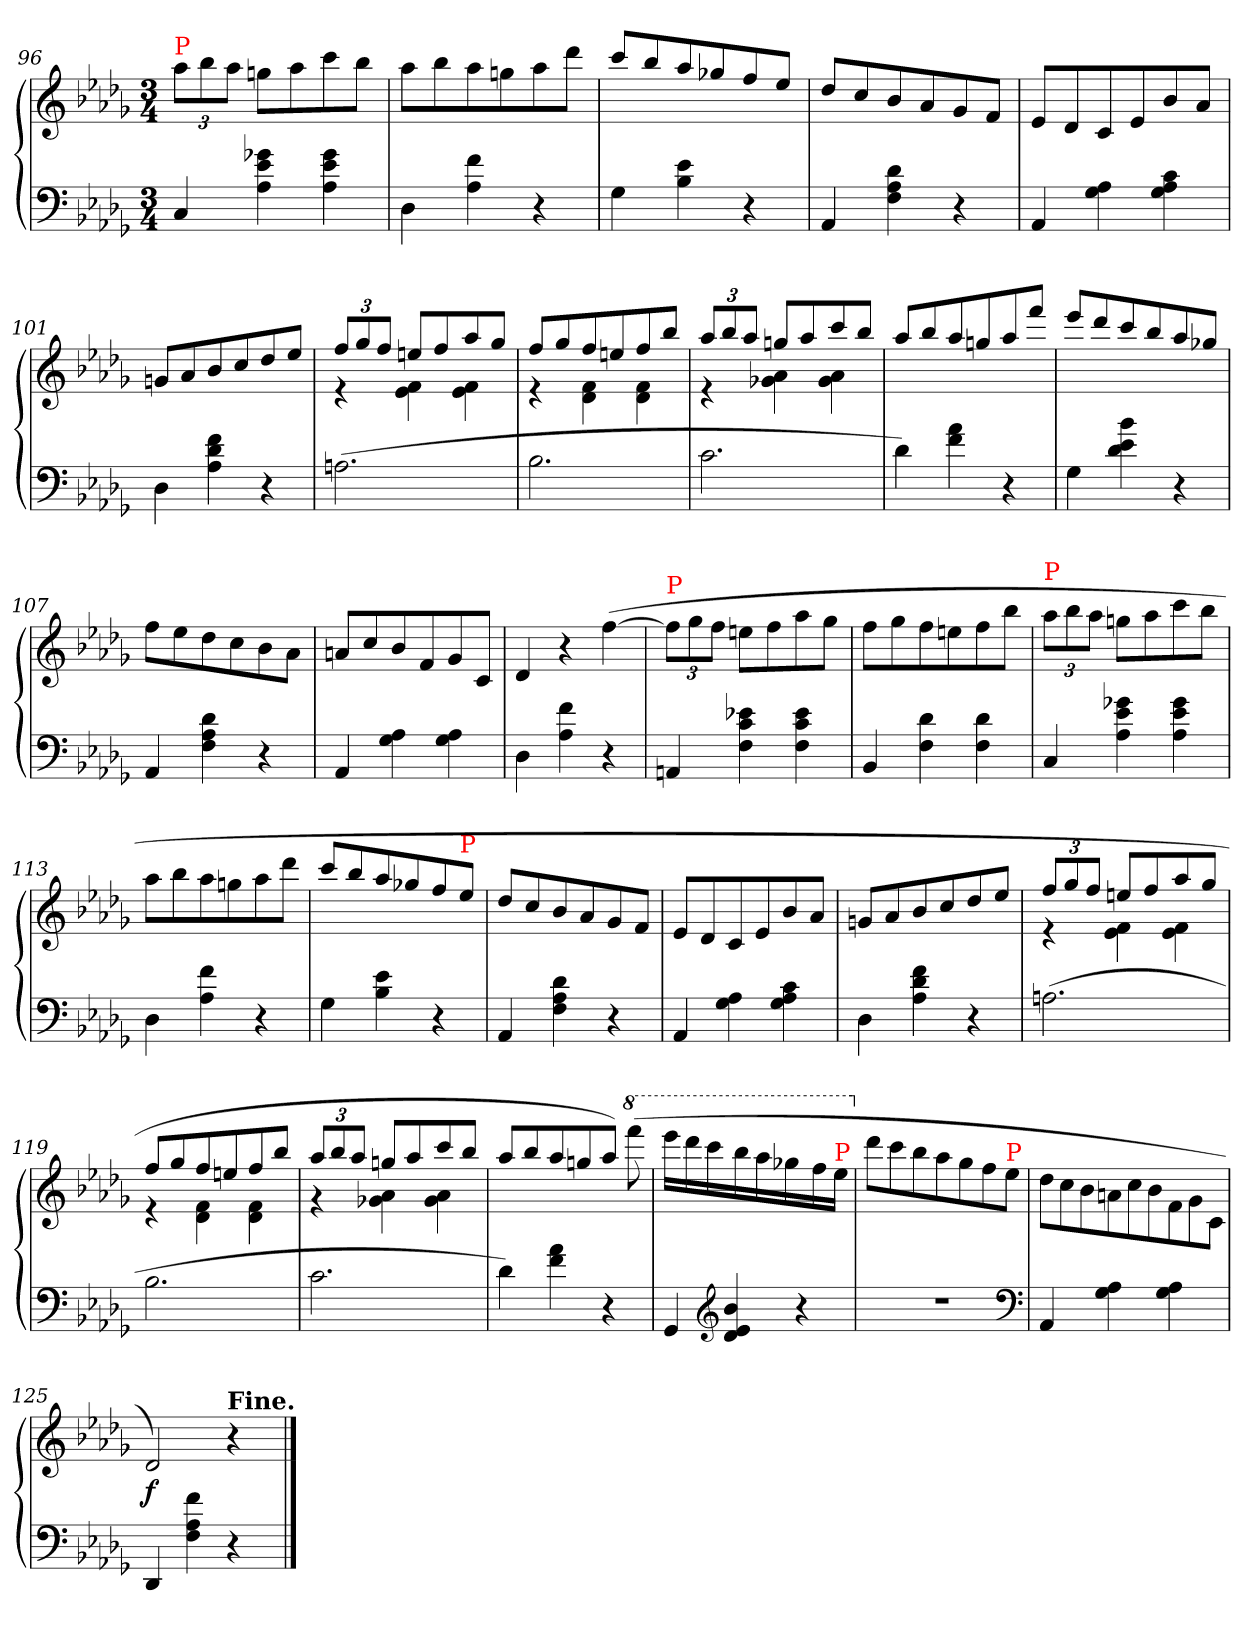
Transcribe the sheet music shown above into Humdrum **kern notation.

**kern	**kern	**dynam
*part1	*part1	*part1
*staff2	*staff1	*staff1/2
*clefF4	*clefG2	*
*k[b-e-a-d-g-]	*k[b-e-a-d-g-]	*
*D-:	*D-:	*
*M3/4	*M3/4	*
*	*Xbrackettup	*
=96	=96	=96
!	!LO:TX:a:color=red:t=P	!
4C/	12aa-L	.
.	12bb-	.
.	12aa-J	.
4g-X 4e- 4A-	8ggnL	.
.	8aa-	.
4g- 4e- 4A-	8ccc	.
.	8bb-J	.
=97	=97	=97
4D-	8aa-L	.
.	8bb-	.
4f 4A-	8aa-	.
.	8ggn	.
4r	8aa-	.
.	8ddd-J	.
=98	=98	=98
4G-	8ccc/L	.
.	8bb-/	.
4e-\ 4B-\	8aa-/	.
.	8gg-X/	.
4r	8ff/	.
.	8ee-/J	.
=99	=99	=99
4AA-	8dd-L	.
.	8cc	.
4d- 4A- 4F	8b-	.
.	8a-	.
4r	8g-	.
.	8fJ	.
=100	=100	=100
4AA-	8e-L	.
.	8d-	.
4A- 4G-	8c	.
.	8e-	.
4c 4A- 4G-	8b-	.
.	8a-J	.
=101	=101	=101
4D-	8gn/L	.
.	8a-/	.
4f 4d- 4A-	8b-/	.
.	8cc/	.
4r	8dd-/	.
.	8ee-/J	.
=102	=102	=102
*	*^	*
(>2.An	12ffL	4re	.
.	12gg-	.	.
.	12ffJ	.	.
.	8eenL	4f 4e-	.
.	8ff	.	.
.	8aa-	4f 4e-	.
.	8gg-J	.	.
=103	=103	=103	=103
2.B-	8ffL	4re	.
.	8gg-	.	.
.	8ff	4f 4d-	.
.	8een	.	.
.	8ff	4f 4d-	.
.	8bb-J	.	.
=104	=104	=104	=104
2.c	12aa-L	4r	.
.	12bb-	.	.
.	12aa-J	.	.
.	8ggnL	4a- 4g-X	.
.	8aa-	.	.
.	8ccc	4a- 4g-	.
.	8bb-J	.	.
*	*v	*v	*
=105	=105	=105
4d-)	8aa-/L	.
.	8bb-/	.
4a-\ 4f\	8aa-/	.
.	8ggn/	.
4r	8aa-/	.
.	8fff/J	.
=106	=106	=106
4G-	8eee-/L	.
.	8ddd-/	.
4b-\ 4e-\ 4d-\	8ccc/	.
.	8bb-/	.
4r	8aa-/	.
.	8gg-X/J	.
=107	=107	=107
4AA-	8ff\L	.
.	8ee-	.
4d- 4A- 4F	8dd-	.
.	8cc	.
4r	8b-\	.
.	8a-J	.
=108	=108	=108
4AA-	8anL	.
.	8cc	.
4A- 4G-	8b-	.
.	8f	.
4A- 4G-	8g-	.
.	8cJ	.
=109	=109	=109
4D-	4d-	.
4f 4A-	4r	.
4r	(>[4ff	.
=110	=110	=110
!	!LO:TX:a:color=red:t=P	!
4AAn	12ffL]	.
.	12gg-	.
.	12ffJ	.
4e-X 4c 4F	8eenL	.
.	8ff	.
4e- 4c 4F	8aa-	.
.	8gg-J	.
=111	=111	=111
4BB-	8ffL	.
.	8gg-	.
4d- 4F	8ff	.
.	8een	.
4d- 4F	8ff	.
.	8bb-J	.
=112	=112	=112
!	!LO:TX:a:color=red:t=P	!
4C/	12aa-L	.
.	12bb-	.
.	12aa-J	.
4g-X 4e- 4A-	8ggnL	.
.	8aa-	.
4g- 4e- 4A-	8ccc	.
.	8bb-J	.
=113	=113	=113
4D-	8aa-L	.
.	8bb-	.
4f 4A-	8aa-	.
.	8ggn	.
4r	8aa-	.
.	8ddd-J	.
=114	=114	=114
4G-	8ccc/L	.
.	8bb-/	.
4e-\ 4B-\	8aa-/	.
.	8gg-X/	.
4r	8ff/	.
!	!LO:TX:a:color=red:t=P	!
.	8ee-/J	.
=115	=115	=115
4AA-	8dd-L	.
.	8cc	.
4d- 4A- 4F	8b-	.
.	8a-	.
4r	8g-	.
.	8fJ	.
=116	=116	=116
4AA-	8e-L	.
.	8d-	.
4A- 4G-	8c	.
.	8e-	.
4c 4A- 4G-	8b-	.
.	8a-J	.
=117	=117	=117
4D-	8gn/L	.
.	8a-/	.
4f 4d- 4A-	8b-/	.
.	8cc/	.
4r	8dd-/	.
.	8ee-/J	.
=118	=118	=118
*	*^	*
(>2.An	12ffL	4re	.
.	12gg-	.	.
.	12ffJ	.	.
.	8eenL	4f 4e-	.
.	8ff	.	.
.	8aa-	4f 4e-	.
.	8gg-J	.	.
=119	=119	=119	=119
2.B-	8ffL	4re	.
.	8gg-	.	.
.	8ff	4f 4d-	.
.	8een	.	.
.	8ff	4f 4d-	.
.	8bb-J	.	.
=120	=120	=120	=120
2.c	12aa-L	4rg	.
.	12bb-	.	.
.	12aa-J	.	.
.	8ggnL	4a- 4g-X	.
.	8aa-	.	.
.	8ccc	4a- 4g-	.
.	8bb-J	.	.
*	*v	*v	*
=121	=121	=121
4d-)	8aa-/L	.
.	8bb-/	.
4a-\ 4f\	8aa-/	.
.	8ggn/	.
4r	8aa-/J)	.
*	*8va	*
.	(>8ffff	.
=122	=122	=122
*	*Xtuplet	*
4GG-	32%3eeee-!\LL	.
.	32%3dddd-!\	.
.	32%3cccc!\	.
*clefG2	*	*
4b- 4e- 4d-	.	.
.	32%3bbb-!\	.
.	32%3aaa-!\	.
.	32%3ggg-X!\	.
4r	.	.
.	32%3fff!\	.
!	!LO:TX:a:color=red:t=P	!
.	32%3eee-!\JJ	.
=123	=123	=123
*	*X8va	*
2.r	28%3ddd-!\LL	.
.	28%3ccc!\	.
.	28%3bb-!\	.
.	28%3aa-!\	.
.	28%3gg-!\	.
.	28%3ff!\	.
!	!LO:TX:a:color=red:t=P	!
.	28%3ee-!\JJ	.
*clefF4	*	*
=124	=124	=124
4AA-	12dd-!\L	.
.	12cc!\	.
.	12b-!\	.
4A- 4G-	12an!\	.
.	12cc!\	.
.	12b-!\	.
4A- 4G-	12f!\	.
.	12g-!\	.
.	12c!\J	.
=125	=125	=125
4DD-	2d-)	f
4f 4A- 4F	.	.
!	!LO:TX:a:B:t=Fine.	!
4r	4r	.
==	==	==
*-	*-	*-
